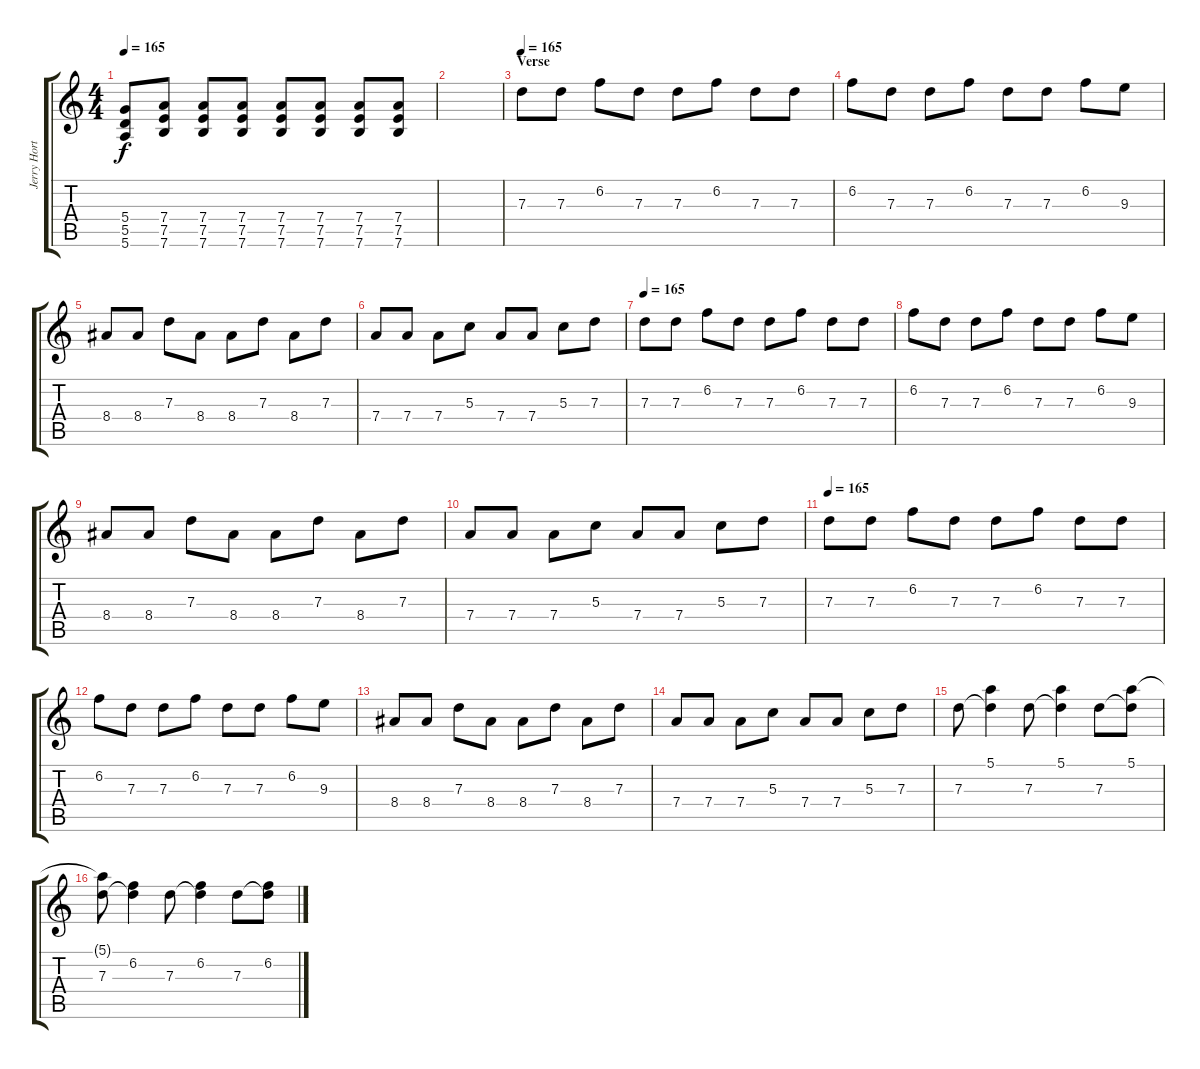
\track ("Jerry Horton " "Jerry Hort") {instrument overdrivenguitar}
\staff {score tabs}
\tuning (E4 B3 G3 D3 A2 E2) {hide}
\ts (4 4)
\tempo 165
\clef g2
\ks c
(5.4 5.5 5.6).8{dy f} (7.4 7.5 7.6).8 (7.4 7.5 7.6).8 (7.4 7.5 7.6).8 (7.4 7.5 7.6).8 (7.4 7.5 7.6).8 (7.4 7.5 7.6).8 (7.4 7.5 7.6).8 |
|
\section ("" "Verse")
\tempo 165
7.3.8{instrument overdrivenguitar} 7.3.8 6.2.8 7.3.8 7.3.8 6.2.8 7.3.8 7.3.8 |
6.2.8 7.3.8 7.3.8 6.2.8 7.3.8 7.3.8 6.2.8 9.3.8 |
8.4.8 8.4.8 7.3.8 8.4.8 8.4.8 7.3.8 8.4.8 7.3.8 |
7.4.8 7.4.8 7.4.8 5.3.8 7.4.8 7.4.8 5.3.8 7.3.8 |
\tempo 165
7.3.8{instrument overdrivenguitar} 7.3.8 6.2.8 7.3.8 7.3.8 6.2.8 7.3.8 7.3.8 |
6.2.8 7.3.8 7.3.8 6.2.8 7.3.8 7.3.8 6.2.8 9.3.8 |
8.4.8 8.4.8 7.3.8 8.4.8 8.4.8 7.3.8 8.4.8 7.3.8 |
7.4.8 7.4.8 7.4.8 5.3.8 7.4.8 7.4.8 5.3.8 7.3.8 |
\tempo 165
7.3.8{instrument overdrivenguitar} 7.3.8 6.2.8 7.3.8 7.3.8 6.2.8 7.3.8 7.3.8 |
6.2.8 7.3.8 7.3.8 6.2.8 7.3.8 7.3.8 6.2.8 9.3.8 |
8.4.8 8.4.8 7.3.8 8.4.8 8.4.8 7.3.8 8.4.8 7.3.8 |
7.4.8 7.4.8 7.4.8 5.3.8 7.4.8 7.4.8 5.3.8 7.3.8 |
7.3.8 (5.1 7.3{t}).4 7.3.8 (5.1 7.3{t}).4 7.3.8 (5.1 7.3{t}).8 |
(5.1{t} 7.3).8 (6.2 7.3{t}).4 7.3.8 (6.2 7.3{t}).4 7.3.8 (6.2 7.3{t}).8
